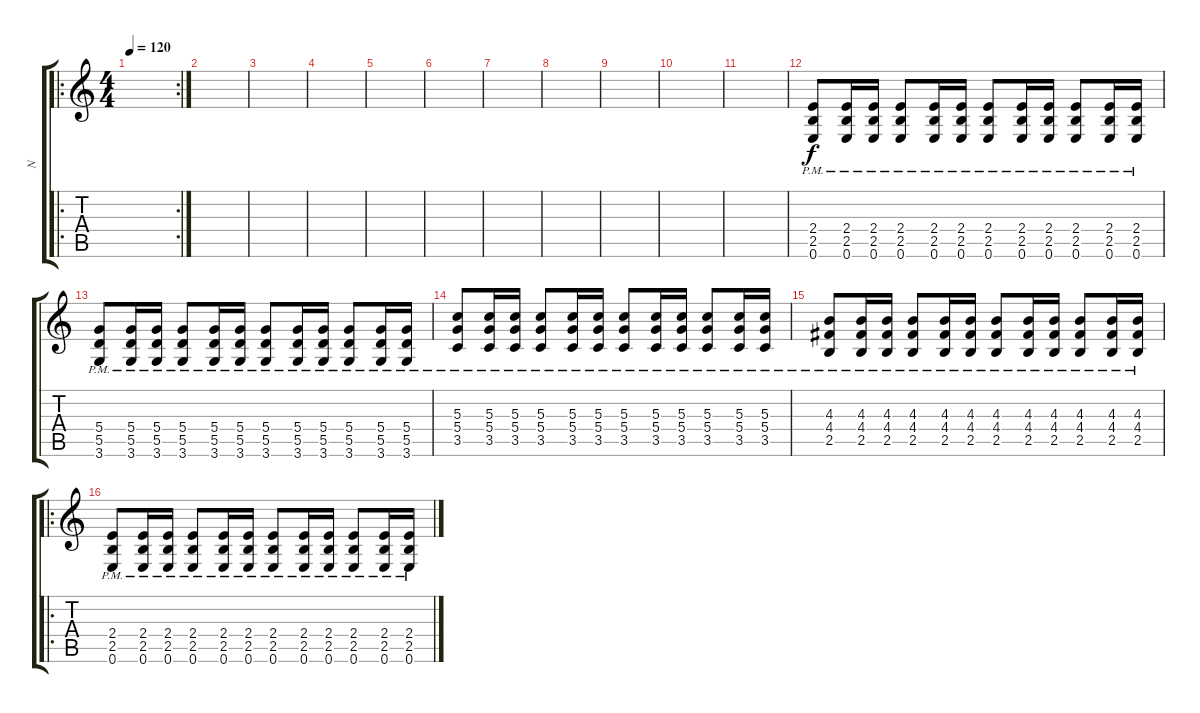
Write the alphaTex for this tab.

\track ("N" "N") {instrument distortionguitar}
\staff {score tabs}
\tuning (E4 B3 G3 D3 A2 E2) {hide}
\ro
\rc 2
\ts (4 4)
\tempo 120
\clef g2
\ks c
|
|
|
|
|
|
|
|
|
|
|
(2.4{pm} 2.5{pm} 0.6{pm}).8 (2.4{pm} 2.5{pm} 0.6{pm}).16 (2.4{pm} 2.5{pm} 0.6{pm}).16 (2.4{pm} 2.5{pm} 0.6{pm}).8 (2.4{pm} 2.5{pm} 0.6{pm}).16 (2.4{pm} 2.5{pm} 0.6{pm}).16 (2.4{pm} 2.5{pm} 0.6{pm}).8 (2.4{pm} 2.5{pm} 0.6{pm}).16 (2.4{pm} 2.5{pm} 0.6{pm}).16 (2.4{pm} 2.5{pm} 0.6{pm}).8 (2.4{pm} 2.5{pm} 0.6{pm}).16 (2.4{pm} 2.5{pm} 0.6{pm}).16 |
(5.4{pm} 5.5{pm} 3.6{pm}).8 (5.4{pm} 5.5{pm} 3.6{pm}).16 (5.4{pm} 5.5{pm} 3.6{pm}).16 (5.4{pm} 5.5{pm} 3.6{pm}).8 (5.4{pm} 5.5{pm} 3.6{pm}).16 (5.4{pm} 5.5{pm} 3.6{pm}).16 (5.4{pm} 5.5{pm} 3.6{pm}).8 (5.4{pm} 5.5{pm} 3.6{pm}).16 (5.4{pm} 5.5{pm} 3.6{pm}).16 (5.4{pm} 5.5{pm} 3.6{pm}).8 (5.4{pm} 5.5{pm} 3.6{pm}).16 (5.4{pm} 5.5{pm} 3.6{pm}).16 |
(5.3{pm} 5.4{pm} 3.5{pm}).8 (5.3{pm} 5.4{pm} 3.5{pm}).16 (5.3{pm} 5.4{pm} 3.5{pm}).16 (5.3{pm} 5.4{pm} 3.5{pm}).8 (5.3{pm} 5.4{pm} 3.5{pm}).16 (5.3{pm} 5.4{pm} 3.5{pm}).16 (5.3{pm} 5.4{pm} 3.5{pm}).8 (5.3{pm} 5.4{pm} 3.5{pm}).16 (5.3{pm} 5.4{pm} 3.5{pm}).16 (5.3{pm} 5.4{pm} 3.5{pm}).8 (5.3{pm} 5.4{pm} 3.5{pm}).16 (5.3{pm} 5.4{pm} 3.5{pm}).16 |
(4.3{pm} 4.4{pm} 2.5{pm}).8 (4.3{pm} 4.4{pm} 2.5{pm}).16 (4.3{pm} 4.4{pm} 2.5{pm}).16 (4.3{pm} 4.4{pm} 2.5{pm}).8 (4.3{pm} 4.4{pm} 2.5{pm}).16 (4.3{pm} 4.4{pm} 2.5{pm}).16 (4.3{pm} 4.4{pm} 2.5{pm}).8 (4.3{pm} 4.4{pm} 2.5{pm}).16 (4.3{pm} 4.4{pm} 2.5{pm}).16 (4.3{pm} 4.4{pm} 2.5{pm}).8 (4.3{pm} 4.4{pm} 2.5{pm}).16 (4.3{pm} 4.4{pm} 2.5{pm}).16 |
\ro
(2.4{pm} 2.5{pm} 0.6{pm}).8 (2.4{pm} 2.5{pm} 0.6{pm}).16 (2.4{pm} 2.5{pm} 0.6{pm}).16 (2.4{pm} 2.5{pm} 0.6{pm}).8 (2.4{pm} 2.5{pm} 0.6{pm}).16 (2.4{pm} 2.5{pm} 0.6{pm}).16 (2.4{pm} 2.5{pm} 0.6{pm}).8 (2.4{pm} 2.5{pm} 0.6{pm}).16 (2.4{pm} 2.5{pm} 0.6{pm}).16 (2.4{pm} 2.5{pm} 0.6{pm}).8 (2.4{pm} 2.5{pm} 0.6{pm}).16 (2.4{pm} 2.5{pm} 0.6{pm}).16
